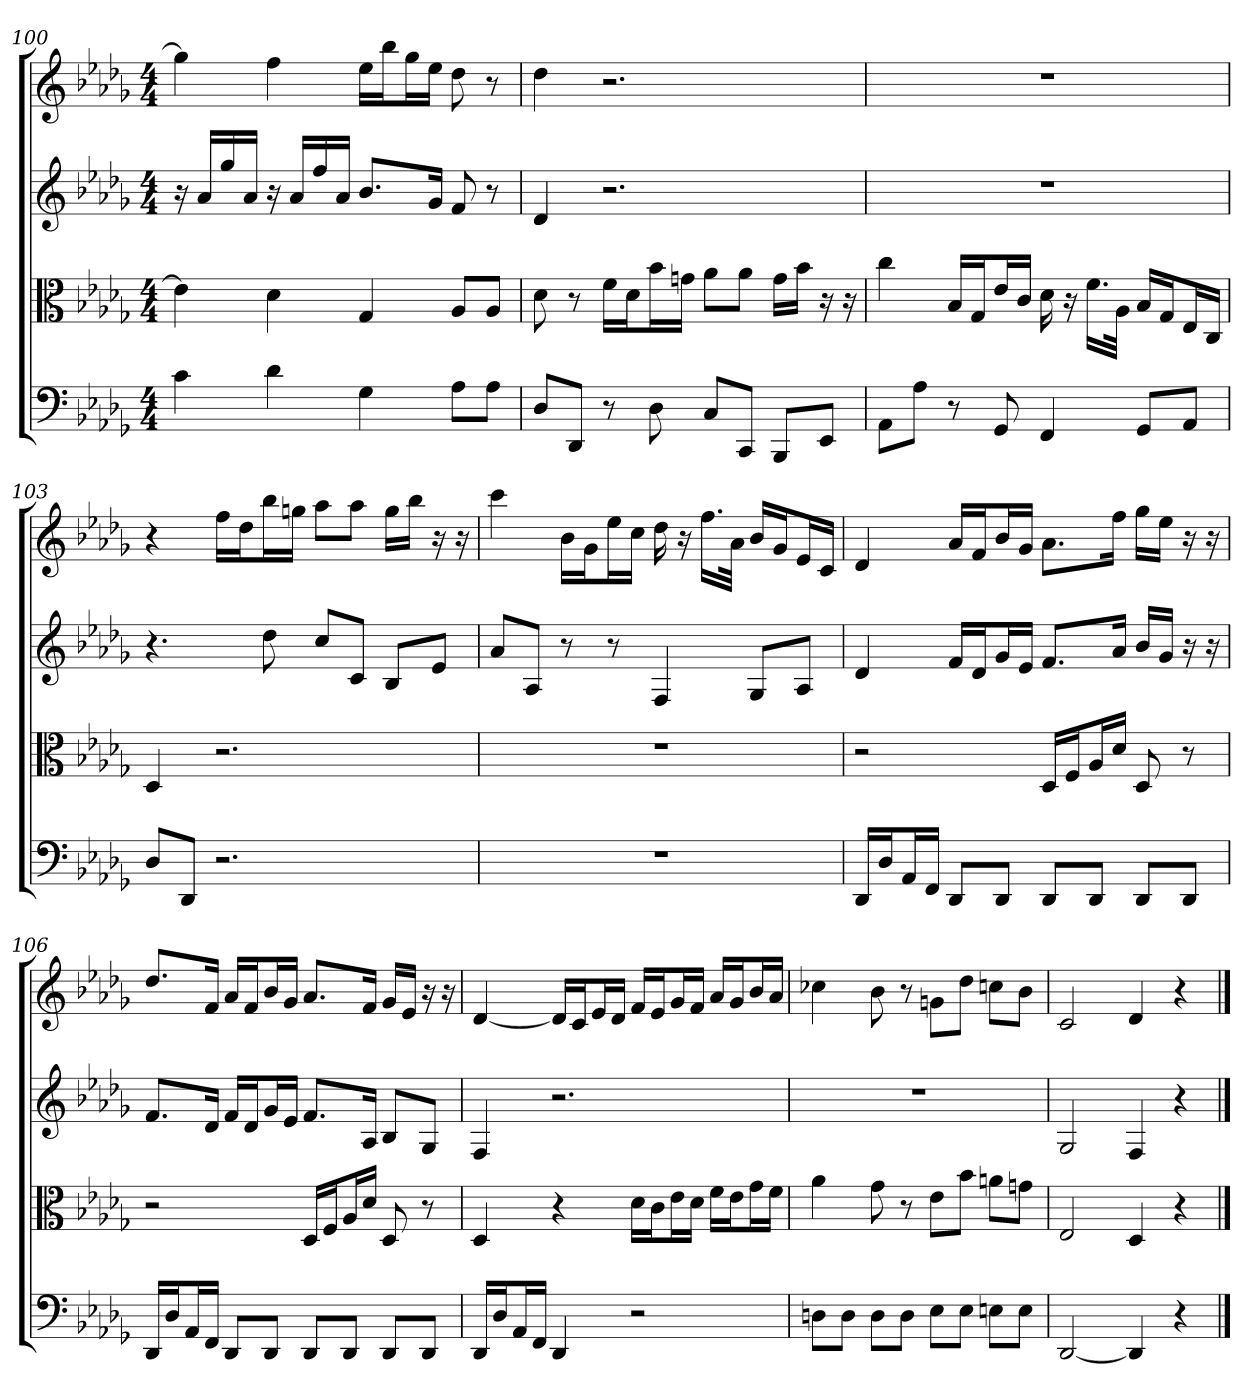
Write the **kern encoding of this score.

**kern	**kern	**kern	**kern
*part4	*part3	*part2	*part1
*staff4	*staff3	*staff2	*staff1
*clefF4	*clefC3	*clefG2	*clefG2
*k[b-e-a-d-g-]	*k[b-e-a-d-g-]	*k[b-e-a-d-g-]	*k[b-e-a-d-g-]
*D-:	*D-:	*D-:	*D-:
*M4/4	*M4/4	*M4/4	*M4/4
=100	=100	=100	=100
4c	4e-]	16r	4gg-]
.	.	16a-/LL	.
.	.	16gg-/	.
.	.	16a-/JJ	.
4d-	4d-	16r	4ff
.	.	16a-/LL	.
.	.	16ff/	.
.	.	16a-/JJ	.
4G-	4G-	8.b-/L	16ee-\LL
.	.	.	16bb-\J
.	.	.	16gg-\L
.	.	16g-/Jk	16ee-\JJ
8A-\L	8A-/L	8f	8dd-
8A-\J	8A-/J	8r	8r
=101	=101	=101	=101
8D-/L	8d-	4d-	4dd-
8DD-/J	8r	.	.
8r	16f\LL	2.r	2.r
.	16d-\J	.	.
8D-	16b-\L	.	.
.	16gn\JJ	.	.
8C/L	8a-\L	.	.
8CC/J	8a-\J	.	.
8BBB-/L	16g\LL	.	.
.	16b-\JJ	.	.
8EE-/J	16r	.	.
.	16r	.	.
=102	=102	=102	=102
8AA-\L	4cc	1r	1r
8A-\J	.	.	.
8r	16B-/LL	.	.
.	16G-/J	.	.
8GG-	16e-/L	.	.
.	16c/JJ	.	.
4FF	16d-	.	.
.	16r	.	.
.	16.f\LL	.	.
.	32A-\JJk	.	.
8GG-/L	16B-/LL	.	.
.	16G-/J	.	.
8AA-/J	16E-/L	.	.
.	16C/JJ	.	.
=103	=103	=103	=103
8D-/L	4D-	4.r	4r
8DD-/J	.	.	.
2.r	2.r	.	16ff\LL
.	.	.	16dd-\J
.	.	8dd-	16bb-\L
.	.	.	16ggn\JJ
.	.	8cc/L	8aa-\L
.	.	8c/J	8aa-\J
.	.	8B-/L	16gg\LL
.	.	.	16bb-\JJ
.	.	8e-/J	16r
.	.	.	16r
=104	=104	=104	=104
1r	1r	8a-/L	4ccc
.	.	8A-/J	.
.	.	8r	16b-\LL
.	.	.	16g-\J
.	.	8r	16ee-\L
.	.	.	16cc\JJ
.	.	4F	16dd-
.	.	.	16r
.	.	.	16.ff\LL
.	.	.	32a-\JJk
.	.	8G-/L	16b-/LL
.	.	.	16g-/J
.	.	8A-/J	16e-/L
.	.	.	16c/JJ
=105	=105	=105	=105
16DD-/LL	2r	4d-	4d-
16D-/J	.	.	.
16AA-/L	.	.	.
16FF/JJ	.	.	.
8DD-/L	.	16f/LL	16a-/LL
.	.	16d-/J	16f/J
8DD-/J	.	16g-/L	16b-/L
.	.	16e-/JJ	16g-/JJ
8DD-/L	16D-/LL	8.f/L	8.a-\L
.	16F/J	.	.
8DD-/J	16A-/L	.	.
.	16d-/JJ	16a-/Jk	16ff\Jk
8DD-/L	8D-	16b-/LL	16gg-\LL
.	.	16g-/JJ	16ee-\JJ
8DD-/J	8r	16r	16r
.	.	16r	16r
=106	=106	=106	=106
16DD-/LL	2r	8.f/L	8.dd-/L
16D-/J	.	.	.
16AA-/L	.	.	.
16FF/JJ	.	16d-/Jk	16f/Jk
8DD-/L	.	16f/LL	16a-/LL
.	.	16d-/J	16f/J
8DD-/J	.	16g-/L	16b-/L
.	.	16e-/JJ	16g-/JJ
8DD-/L	16D-/LL	8.f/L	8.a-/L
.	16F/J	.	.
8DD-/J	16A-/L	.	.
.	16d-/JJ	16A-/Jk	16f/Jk
8DD-/L	8D-	8B-/L	16g-/LL
.	.	.	16e-/JJ
8DD-/J	8r	8G-/J	16r
.	.	.	16r
=107	=107	=107	=107
16DD-/LL	4D-	4F	[4d-
16D-/J	.	.	.
16AA-/L	.	.	.
16FF/JJ	.	.	.
4DD-	4r	2.r	16d-/LL]
.	.	.	16c/J
.	.	.	16e-/L
.	.	.	16d-/JJ
2r	16d-\LL	.	16f/LL
.	16c\J	.	16e-/J
.	16e-\L	.	16g-/L
.	16d-\JJ	.	16f/JJ
.	16f\LL	.	16a-/LL
.	16e-\J	.	16g-/J
.	16g-\L	.	16b-/L
.	16f\JJ	.	16a-/JJ
=108	=108	=108	=108
8Dn\L	4a-	1r	4cc-X
8D\J	.	.	.
8D\L	8g-	.	8b-
8D\J	8r	.	8r
8E-\L	8e-\L	.	8gn\L
8E-\J	8b-\J	.	8dd-\J
8En\L	8an\L	.	8ccn\L
8E\J	8gn\J	.	8b-\J
=109	=109	=109	=109
[2DD-	2E-	2G-	2c
4DD-]	4D-	4F	4d-
4r	4r	4r	4r
==	==	==	==
*-	*-	*-	*-
